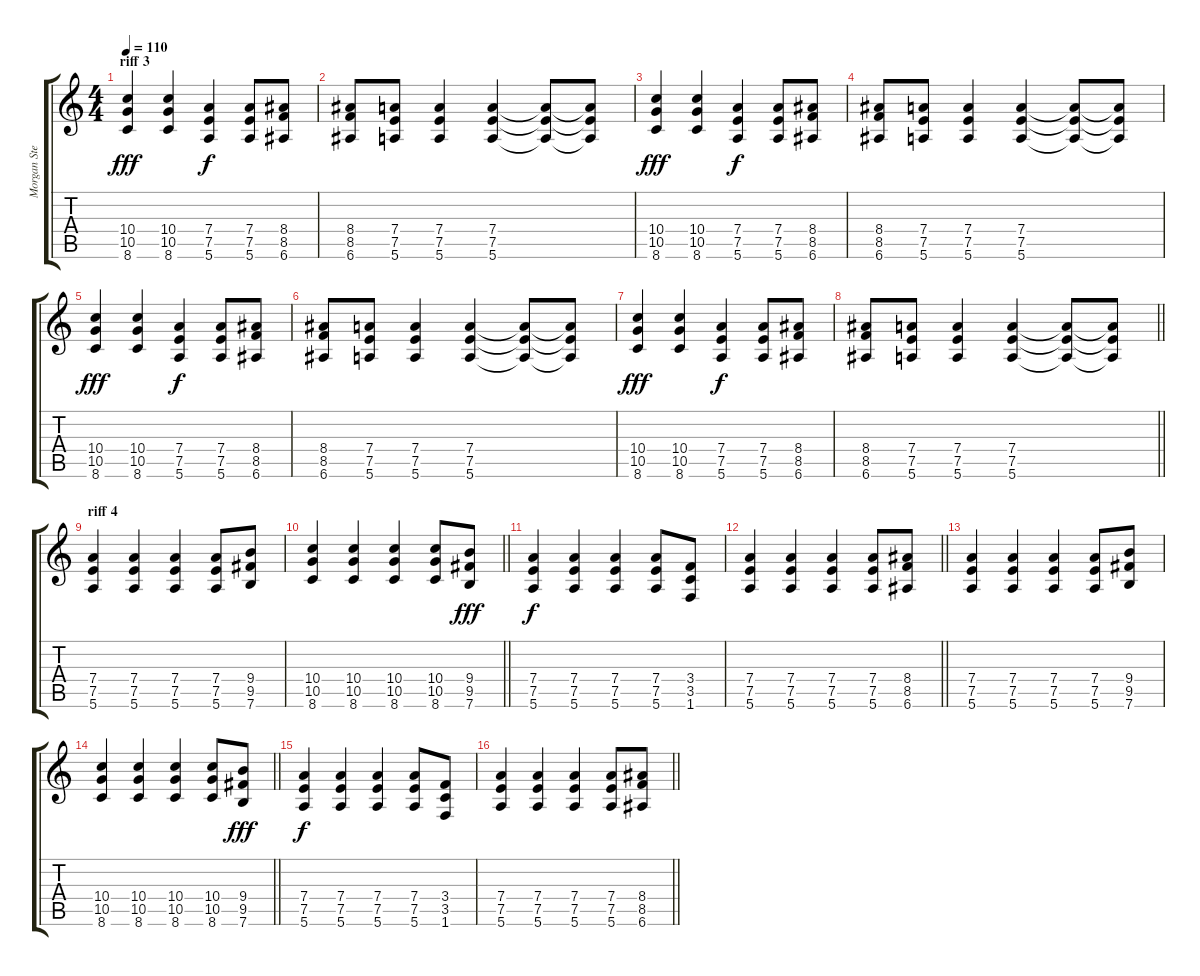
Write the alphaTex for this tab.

\track ("Morgan Steinmeyer Hakansson " "Morgan Ste") {instrument distortionguitar}
\staff {score tabs}
\tuning (E4 B3 G3 D3 A2 E2) {hide}
\ts (4 4)
\section ("" "riff 3")
\tempo 110
\clef g2
\ks c
(10.4 10.5 8.6).4{dy fff} (10.4 10.5 8.6).4 (7.4 7.5 5.6).4{dy f} (7.4 7.5 5.6).8 (8.4 8.5 6.6).8 |
(8.4 8.5 6.6).8 (7.4 7.5 5.6).8 (7.4 7.5 5.6).4 (7.4 7.5 5.6).4 (7.4{t} 7.5{t} 5.6{t}).8 (7.4{t} 7.5{t} 5.6{t}).8 |
(10.4 10.5 8.6).4{dy fff} (10.4 10.5 8.6).4 (7.4 7.5 5.6).4{dy f} (7.4 7.5 5.6).8 (8.4 8.5 6.6).8 |
(8.4 8.5 6.6).8 (7.4 7.5 5.6).8 (7.4 7.5 5.6).4 (7.4 7.5 5.6).4 (7.4{t} 7.5{t} 5.6{t}).8 (7.4{t} 7.5{t} 5.6{t}).8 |
(10.4 10.5 8.6).4{dy fff} (10.4 10.5 8.6).4 (7.4 7.5 5.6).4{dy f} (7.4 7.5 5.6).8 (8.4 8.5 6.6).8 |
(8.4 8.5 6.6).8 (7.4 7.5 5.6).8 (7.4 7.5 5.6).4 (7.4 7.5 5.6).4 (7.4{t} 7.5{t} 5.6{t}).8 (7.4{t} 7.5{t} 5.6{t}).8 |
(10.4 10.5 8.6).4{dy fff} (10.4 10.5 8.6).4 (7.4 7.5 5.6).4{dy f} (7.4 7.5 5.6).8 (8.4 8.5 6.6).8 |
\barLineRight lightlight
(8.4 8.5 6.6).8 (7.4 7.5 5.6).8 (7.4 7.5 5.6).4 (7.4 7.5 5.6).4 (7.4{t} 7.5{t} 5.6{t}).8 (7.4{t} 7.5{t} 5.6{t}).8 |
\section ("" "riff 4")
(7.4 7.5 5.6).4 (7.4 7.5 5.6).4 (7.4 7.5 5.6).4 (7.4 7.5 5.6).8 (9.4 9.5 7.6).8 |
\barLineRight lightlight
(10.4 10.5 8.6).4 (10.4 10.5 8.6).4 (10.4 10.5 8.6).4 (10.4 10.5 8.6).8 (9.4 9.5 7.6).8{dy fff} |
(7.4 7.5 5.6).4{dy f} (7.4 7.5 5.6).4 (7.4 7.5 5.6).4 (7.4 7.5 5.6).8 (3.4 3.5 1.6).8 |
\barLineRight lightlight
(7.4 7.5 5.6).4 (7.4 7.5 5.6).4 (7.4 7.5 5.6).4 (7.4 7.5 5.6).8 (8.4 8.5 6.6).8 |
(7.4 7.5 5.6).4 (7.4 7.5 5.6).4 (7.4 7.5 5.6).4 (7.4 7.5 5.6).8 (9.4 9.5 7.6).8 |
\barLineRight lightlight
(10.4 10.5 8.6).4 (10.4 10.5 8.6).4 (10.4 10.5 8.6).4 (10.4 10.5 8.6).8 (9.4 9.5 7.6).8{dy fff} |
(7.4 7.5 5.6).4{dy f} (7.4 7.5 5.6).4 (7.4 7.5 5.6).4 (7.4 7.5 5.6).8 (3.4 3.5 1.6).8 |
\barLineRight lightlight
(7.4 7.5 5.6).4 (7.4 7.5 5.6).4 (7.4 7.5 5.6).4 (7.4 7.5 5.6).8 (8.4 8.5 6.6).8
